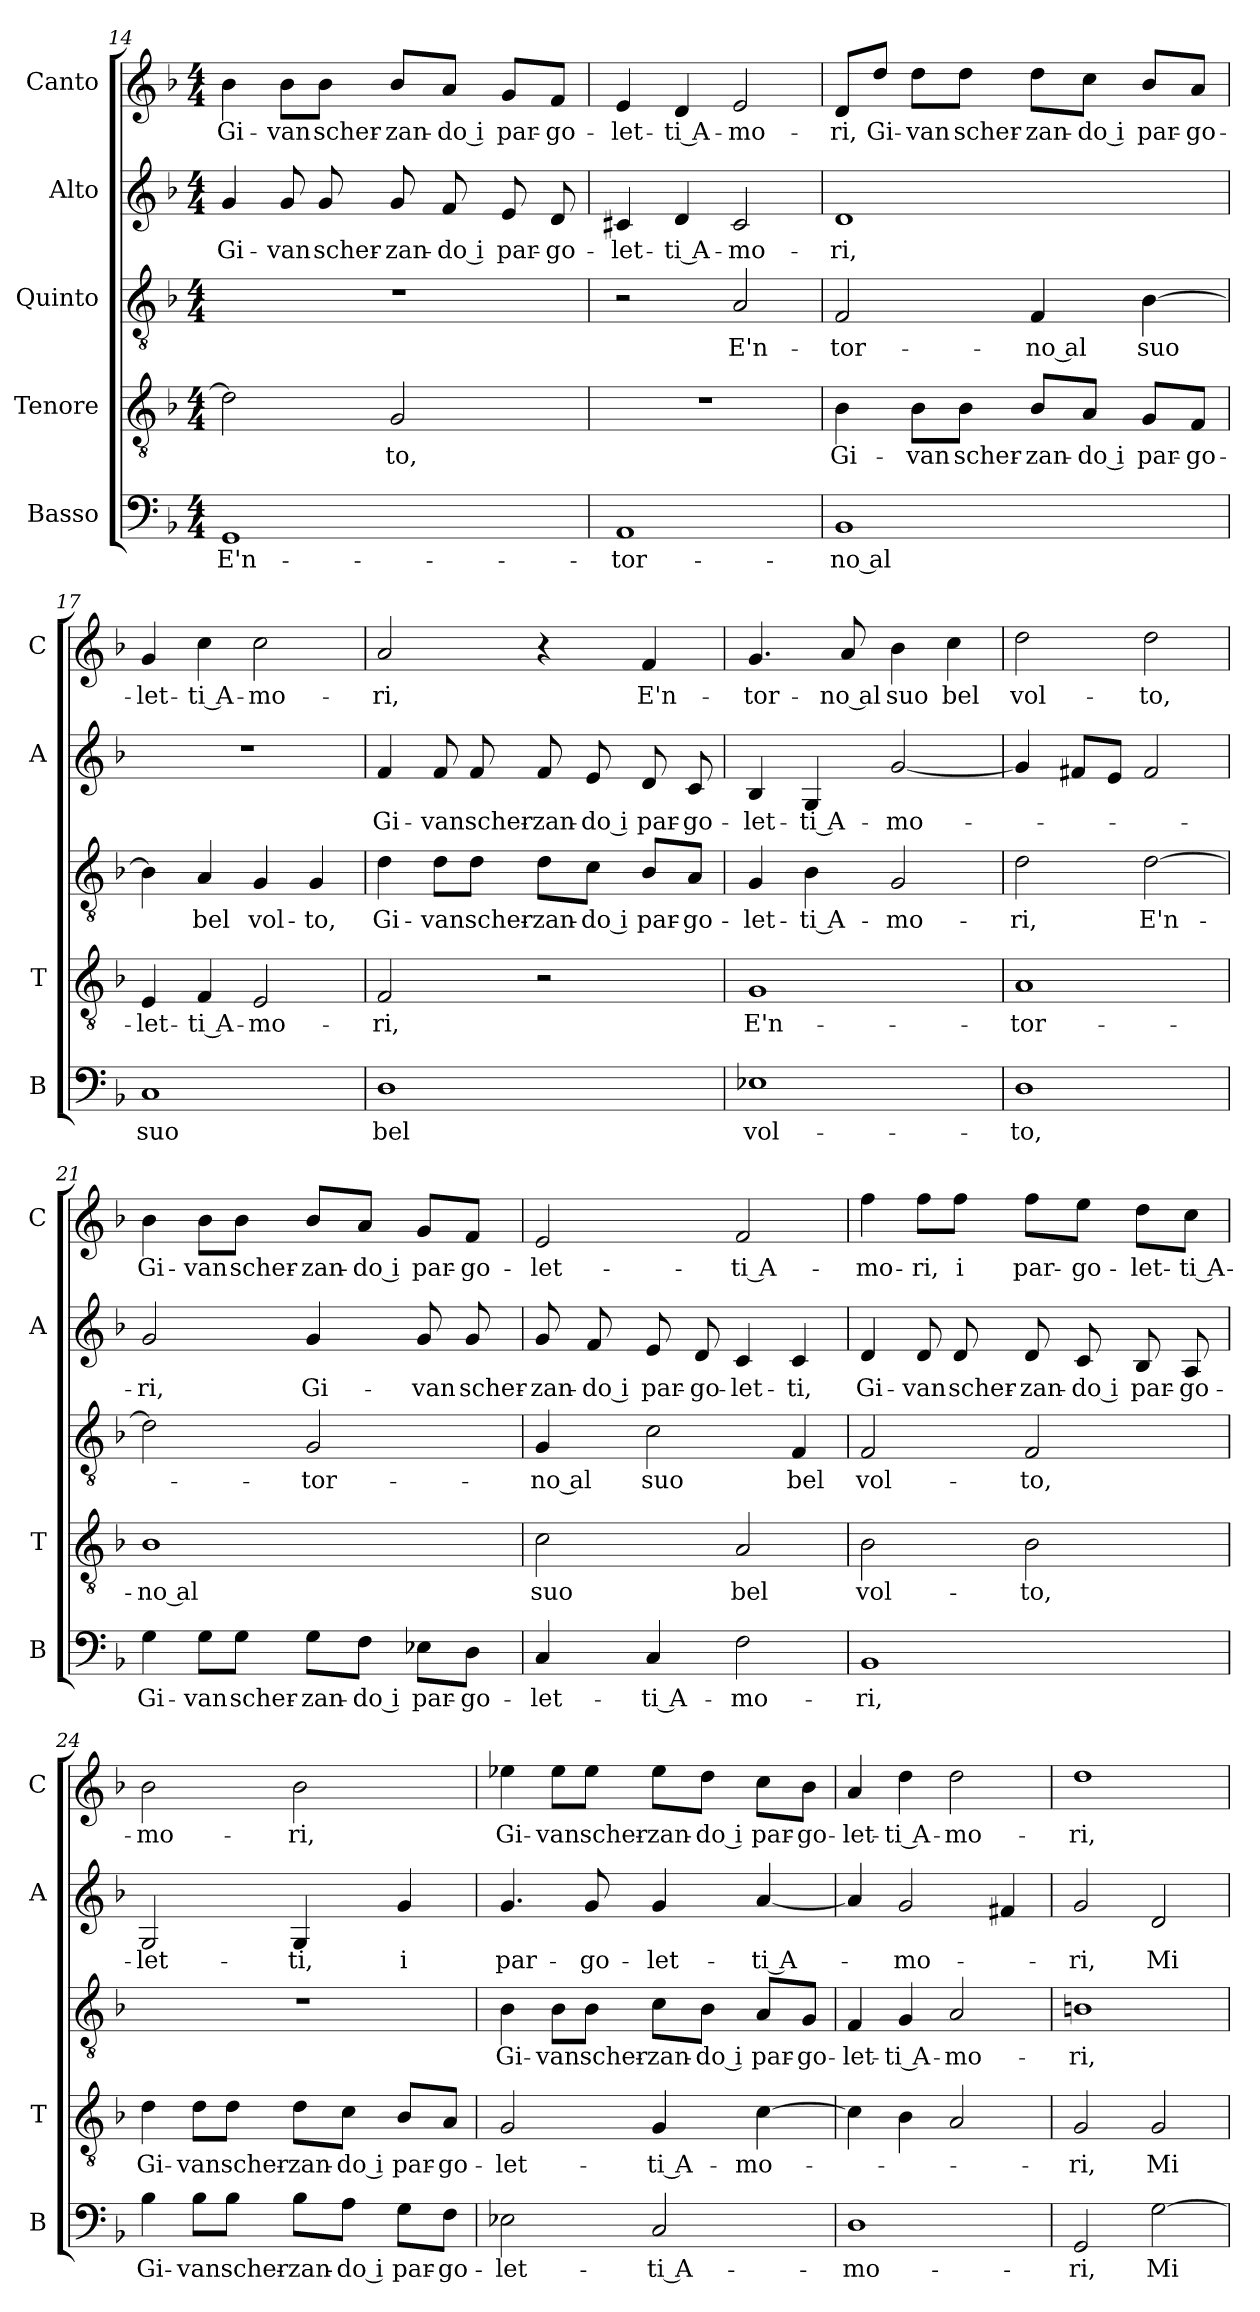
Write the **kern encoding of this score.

**kern	**text	**kern	**text	**kern	**text	**kern	**text	**kern	**text
*part5	*part5	*part4	*part4	*part3	*part3	*part2	*part2	*part1	*part1
*staff5	*staff5	*staff4	*staff4	*staff3	*staff3	*staff2	*staff2	*staff1	*staff1
*I"Basso	*	*I"Tenore	*	*I"Quinto	*	*I"Alto	*	*I"Canto	*
*I'B	*	*I'T	*	*	*	*I'A	*	*I'C	*
!!LO:PB:g=z
*clefF4	*	*clefGv2	*	*clefGv2	*	*clefG2	*	*clefG2	*
*k[b-]	*	*k[b-]	*	*k[b-]	*	*k[b-]	*	*k[b-]	*
*F:	*	*F:	*	*F:	*	*F:	*	*F:	*
*M4/4	*	*M4/4	*	*M4/4	*	*M4/4	*	*M4/4	*
=14	=14	=14	=14	=14	=14	=14	=14	=14	=14
!	!LO:LY:b	!	!	!	!	!	!LO:LY:b	!	!LO:LY:b
1GG	E'n-	2d\]	.	1r	.	4g/	Gi-	4b-\	Gi-
!	!	!	!	!	!	!	!LO:LY:b	!	!LO:LY:b
.	.	.	.	.	.	8g/	-van	8b-\L	-van
!	!	!	!	!	!	!	!LO:LY:b	!	!LO:LY:b
.	.	.	.	.	.	8g/	scher-	8b-\J	scher-
!	!	!	!LO:LY:b	!	!	!	!LO:LY:b	!	!LO:LY:b
.	.	2G/	-to,	.	.	8g/	-zan-	8b-/L	-zan-
!	!	!	!	!	!	!	!LO:LY:b	!	!LO:LY:b
.	.	.	.	.	.	8f/	-do i	8a/J	-do i
!	!	!	!	!	!	!	!LO:LY:b	!	!LO:LY:b
.	.	.	.	.	.	8e/	par-	8g/L	par-
!	!	!	!	!	!	!	!LO:LY:b	!	!LO:LY:b
.	.	.	.	.	.	8d/	-go-	8f/J	-go-
=15	=15	=15	=15	=15	=15	=15	=15	=15	=15
!	!LO:LY:b	!	!	!	!	!	!LO:LY:b	!	!LO:LY:b
1AA	-tor-	1r	.	2r	.	4c#X/	-let-	4e/	-let-
!	!	!	!	!	!	!	!LO:LY:b	!	!LO:LY:b
.	.	.	.	.	.	4d/	-ti A-	4d/	-ti A-
!	!	!	!	!	!LO:LY:b	!	!LO:LY:b	!	!LO:LY:b
.	.	.	.	2A/	E'n-	2c#/	-mo-	2e/	-mo-
=16	=16	=16	=16	=16	=16	=16	=16	=16	=16
!	!LO:LY:b	!	!LO:LY:b	!	!LO:LY:b	!	!LO:LY:b	!	!LO:LY:b
1BB-	-no al	4B-\	Gi-	2F/	-tor-	1d	-ri,	8d/L	-ri,
!	!	!	!	!	!	!	!	!	!LO:LY:b
.	.	.	.	.	.	.	.	8dd/J	Gi-
!	!	!	!LO:LY:b	!	!	!	!	!	!LO:LY:b
.	.	8B-\L	-van	.	.	.	.	8dd\L	-van
!	!	!	!LO:LY:b	!	!	!	!	!	!LO:LY:b
.	.	8B-\J	scher-	.	.	.	.	8dd\J	scher-
!	!	!	!LO:LY:b	!	!LO:LY:b	!	!	!	!LO:LY:b
.	.	8B-/L	-zan-	4F/	-no al	.	.	8dd\L	-zan-
!	!	!	!LO:LY:b	!	!	!	!	!	!LO:LY:b
.	.	8A/J	-do i	.	.	.	.	8cc\J	-do i
!	!	!	!LO:LY:b	!	!LO:LY:b	!	!	!	!LO:LY:b
.	.	8G/L	par-	[4B-\	suo	.	.	8b-/L	par-
!	!	!	!LO:LY:b	!	!	!	!	!	!LO:LY:b
.	.	8F/J	-go-	.	.	.	.	8a/J	-go-
=17	=17	=17	=17	=17	=17	=17	=17	=17	=17
!	!LO:LY:b	!	!LO:LY:b	!	!	!	!	!	!LO:LY:b
1C	suo	4E/	-let-	4B-\]	.	1r	.	4g/	-let-
!	!	!	!LO:LY:b	!	!LO:LY:b	!	!	!	!LO:LY:b
.	.	4F/	-ti A-	4A/	bel	.	.	4cc\	-ti A-
!	!	!	!LO:LY:b	!	!LO:LY:b	!	!	!	!LO:LY:b
.	.	2E/	-mo-	4G/	vol-	.	.	2cc\	-mo-
!	!	!	!	!	!LO:LY:b	!	!	!	!
.	.	.	.	4G/	-to,	.	.	.	.
=18	=18	=18	=18	=18	=18	=18	=18	=18	=18
!	!LO:LY:b	!	!LO:LY:b	!	!LO:LY:b	!	!LO:LY:b	!	!LO:LY:b
1D	bel	2F/	-ri,	4d\	Gi-	4f/	Gi-	2a/	-ri,
!	!	!	!	!	!LO:LY:b	!	!LO:LY:b	!	!
.	.	.	.	8d\L	-van	8f/	-van	.	.
!	!	!	!	!	!LO:LY:b	!	!LO:LY:b	!	!
.	.	.	.	8d\J	scher-	8f/	scher-	.	.
!	!	!	!	!	!LO:LY:b	!	!LO:LY:b	!	!
.	.	2r	.	8d\L	-zan-	8f/	-zan-	4r	.
!	!	!	!	!	!LO:LY:b	!	!LO:LY:b	!	!
.	.	.	.	8c\J	-do i	8e/	-do i	.	.
!	!	!	!	!	!LO:LY:b	!	!LO:LY:b	!	!LO:LY:b
.	.	.	.	8B-/L	par-	8d/	par-	4f/	E'n-
!	!	!	!	!	!LO:LY:b	!	!LO:LY:b	!	!
.	.	.	.	8A/J	-go-	8c/	-go-	.	.
!!LO:LB:g=z
=19	=19	=19	=19	=19	=19	=19	=19	=19	=19
!	!LO:LY:b	!	!LO:LY:b	!	!LO:LY:b	!	!LO:LY:b	!	!LO:LY:b
1E-X	vol-	1G	E'n-	4G/	-let-	4B-/	-let-	4.g/	-tor-
!	!	!	!	!	!LO:LY:b	!	!LO:LY:b	!	!
.	.	.	.	4B-\	-ti A-	4G/	-ti A-	.	.
!	!	!	!	!	!	!	!	!	!LO:LY:b
.	.	.	.	.	.	.	.	8a/	-no al
!	!	!	!	!	!LO:LY:b	!	!LO:LY:b	!	!LO:LY:b
.	.	.	.	2G/	-mo-	[2g/	-mo-	4b-\	suo
!	!	!	!	!	!	!	!	!	!LO:LY:b
.	.	.	.	.	.	.	.	4cc\	bel
=20	=20	=20	=20	=20	=20	=20	=20	=20	=20
!	!LO:LY:b	!	!LO:LY:b	!	!LO:LY:b	!	!	!	!LO:LY:b
1D	-to,	1A	-tor-	2d\	-ri,	4g/]	.	2dd\	vol-
.	.	.	.	.	.	8f#X/L	.	.	.
.	.	.	.	.	.	8e/J	.	.	.
!	!	!	!	!	!LO:LY:b	!	!	!	!LO:LY:b
.	.	.	.	[2d\	E'n-	2f#/	.	2dd\	-to,
=21	=21	=21	=21	=21	=21	=21	=21	=21	=21
!	!LO:LY:b	!	!LO:LY:b	!	!	!	!LO:LY:b	!	!LO:LY:b
4G\	Gi-	1B-	-no al	2d\]	.	2g/	-ri,	4b-\	Gi-
!	!LO:LY:b	!	!	!	!	!	!	!	!LO:LY:b
8G\L	-van	.	.	.	.	.	.	8b-\L	-van
!	!LO:LY:b	!	!	!	!	!	!	!	!LO:LY:b
8G\J	scher-	.	.	.	.	.	.	8b-\J	scher-
!	!LO:LY:b	!	!	!	!LO:LY:b	!	!LO:LY:b	!	!LO:LY:b
8G\L	-zan-	.	.	2G/	-tor-	4g/	Gi-	8b-/L	-zan-
!	!LO:LY:b	!	!	!	!	!	!	!	!LO:LY:b
8F\J	-do i	.	.	.	.	.	.	8a/J	-do i
!	!LO:LY:b	!	!	!	!	!	!LO:LY:b	!	!LO:LY:b
8E-X\L	par-	.	.	.	.	8g/	-van	8g/L	par-
!	!LO:LY:b	!	!	!	!	!	!LO:LY:b	!	!LO:LY:b
8D\J	-go-	.	.	.	.	8g/	scher-	8f/J	-go-
=22	=22	=22	=22	=22	=22	=22	=22	=22	=22
!	!LO:LY:b	!	!LO:LY:b	!	!LO:LY:b	!	!LO:LY:b	!	!LO:LY:b
4C/	-let-	2c\	suo	4G/	-no al	8g/	-zan-	2e/	-let-
!	!	!	!	!	!	!	!LO:LY:b	!	!
.	.	.	.	.	.	8f/	-do i	.	.
!	!LO:LY:b	!	!	!	!LO:LY:b	!	!LO:LY:b	!	!
4C/	-ti A-	.	.	2c\	suo	8e/	par-	.	.
!	!	!	!	!	!	!	!LO:LY:b	!	!
.	.	.	.	.	.	8d/	-go-	.	.
!	!LO:LY:b	!	!LO:LY:b	!	!	!	!LO:LY:b	!	!LO:LY:b
2F\	-mo-	2A/	bel	.	.	4c/	-let-	2f/	-ti A-
!	!	!	!	!	!LO:LY:b	!	!LO:LY:b	!	!
.	.	.	.	4F/	bel	4c/	-ti,	.	.
=23	=23	=23	=23	=23	=23	=23	=23	=23	=23
!	!LO:LY:b	!	!LO:LY:b	!	!LO:LY:b	!	!LO:LY:b	!	!LO:LY:b
1BB-	-ri,	2B-\	vol-	2F/	vol-	4d/	Gi-	4ff\	-mo-
!	!	!	!	!	!	!	!LO:LY:b	!	!LO:LY:b
.	.	.	.	.	.	8d/	-van	8ff\L	-ri,
!	!	!	!	!	!	!	!LO:LY:b	!	!LO:LY:b
.	.	.	.	.	.	8d/	scher-	8ff\J	i
!	!	!	!LO:LY:b	!	!LO:LY:b	!	!LO:LY:b	!	!LO:LY:b
.	.	2B-\	-to,	2F/	-to,	8d/	-zan-	8ff\L	par-
!	!	!	!	!	!	!	!LO:LY:b	!	!LO:LY:b
.	.	.	.	.	.	8c/	-do i	8ee\J	-go-
!	!	!	!	!	!	!	!LO:LY:b	!	!LO:LY:b
.	.	.	.	.	.	8B-/	par-	8dd\L	-let-
!	!	!	!	!	!	!	!LO:LY:b	!	!LO:LY:b
.	.	.	.	.	.	8A/	-go-	8cc\J	-ti A-
!!LO:LB:g=z
=24	=24	=24	=24	=24	=24	=24	=24	=24	=24
!	!LO:LY:b	!	!LO:LY:b	!	!	!	!LO:LY:b	!	!LO:LY:b
4B-\	Gi-	4d\	Gi-	1r	.	2G/	-let-	2b-\	-mo-
!	!LO:LY:b	!	!LO:LY:b	!	!	!	!	!	!
8B-\L	-van	8d\L	-van	.	.	.	.	.	.
!	!LO:LY:b	!	!LO:LY:b	!	!	!	!	!	!
8B-\J	scher-	8d\J	scher-	.	.	.	.	.	.
!	!LO:LY:b	!	!LO:LY:b	!	!	!	!LO:LY:b	!	!LO:LY:b
8B-\L	-zan-	8d\L	-zan-	.	.	4G/	-ti,	2b-\	-ri,
!	!LO:LY:b	!	!LO:LY:b	!	!	!	!	!	!
8A\J	-do i	8c\J	-do i	.	.	.	.	.	.
!	!LO:LY:b	!	!LO:LY:b	!	!	!	!LO:LY:b	!	!
8G\L	par-	8B-/L	par-	.	.	4g/	i	.	.
!	!LO:LY:b	!	!LO:LY:b	!	!	!	!	!	!
8F\J	-go-	8A/J	-go-	.	.	.	.	.	.
=25	=25	=25	=25	=25	=25	=25	=25	=25	=25
!	!LO:LY:b	!	!LO:LY:b	!	!LO:LY:b	!	!LO:LY:b	!	!LO:LY:b
2E-X\	-let-	2G/	-let-	4B-\	Gi-	4.g/	par-	4ee-X\	Gi-
!	!	!	!	!	!LO:LY:b	!	!	!	!LO:LY:b
.	.	.	.	8B-\L	-van	.	.	8ee-\L	-van
!	!	!	!	!	!LO:LY:b	!	!LO:LY:b	!	!LO:LY:b
.	.	.	.	8B-\J	scher-	8g/	-go-	8ee-\J	scher-
!	!LO:LY:b	!	!LO:LY:b	!	!LO:LY:b	!	!LO:LY:b	!	!LO:LY:b
2C/	-ti A-	4G/	-ti A-	8c\L	-zan-	4g/	-let-	8ee-\L	-zan-
!	!	!	!	!	!LO:LY:b	!	!	!	!LO:LY:b
.	.	.	.	8B-\J	-do i	.	.	8dd\J	-do i
!	!	!	!LO:LY:b	!	!LO:LY:b	!	!LO:LY:b	!	!LO:LY:b
.	.	[4c\	-mo-	8A/L	par-	[4a/	-ti A-	8cc\L	par-
!	!	!	!	!	!LO:LY:b	!	!	!	!LO:LY:b
.	.	.	.	8G/J	-go-	.	.	8b-\J	-go-
=26	=26	=26	=26	=26	=26	=26	=26	=26	=26
!	!LO:LY:b	!	!	!	!LO:LY:b	!	!	!	!LO:LY:b
1D	-mo-	4c\]	.	4F/	-let-	4a/]	.	4a/	-let-
!	!	!	!	!	!LO:LY:b	!	!LO:LY:b	!	!LO:LY:b
.	.	4B-\	.	4G/	-ti A-	2g/	-mo-	4dd\	-ti A-
!	!	!	!	!	!LO:LY:b	!	!	!	!LO:LY:b
.	.	2A/	.	2A/	-mo-	.	.	2dd\	-mo-
.	.	.	.	.	.	4f#X/	.	.	.
=27	=27	=27	=27	=27	=27	=27	=27	=27	=27
!	!LO:LY:b	!	!LO:LY:b	!	!LO:LY:b	!	!LO:LY:b	!	!LO:LY:b
2GG/	-ri,	2G/	-ri,	1Bn	-ri,	2g/	-ri,	1dd	-ri,
!	!LO:LY:b	!	!LO:LY:b	!	!	!	!LO:LY:b	!	!
[2G\	Mi-	2G/	Mi-	.	.	2d/	Mi-	.	.
=	=	=	=	=	=	=	=	=	=
*-	*-	*-	*-	*-	*-	*-	*-	*-	*-
